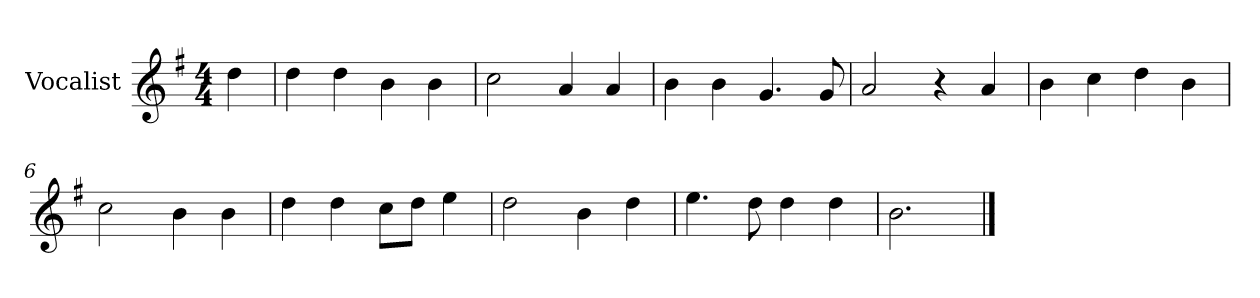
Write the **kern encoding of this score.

**kern
*part1
*staff1
*I"Vocalist
*k[f#]
*G:
*M4/4
=
4dd
=1
4dd
4dd
4b
4b
=2
2cc
4a
4a
=3
4b
4b
4.g
8g
=4
2a
4r
4a
=5
4b
4cc
4dd
4b
=6
2cc
4b
4b
=7
4dd
4dd
8ccL
8ddJ
4ee
=8
2dd
4b
4dd
=9
4.ee
8dd
4dd
4dd
=10
2.b
==
*-
